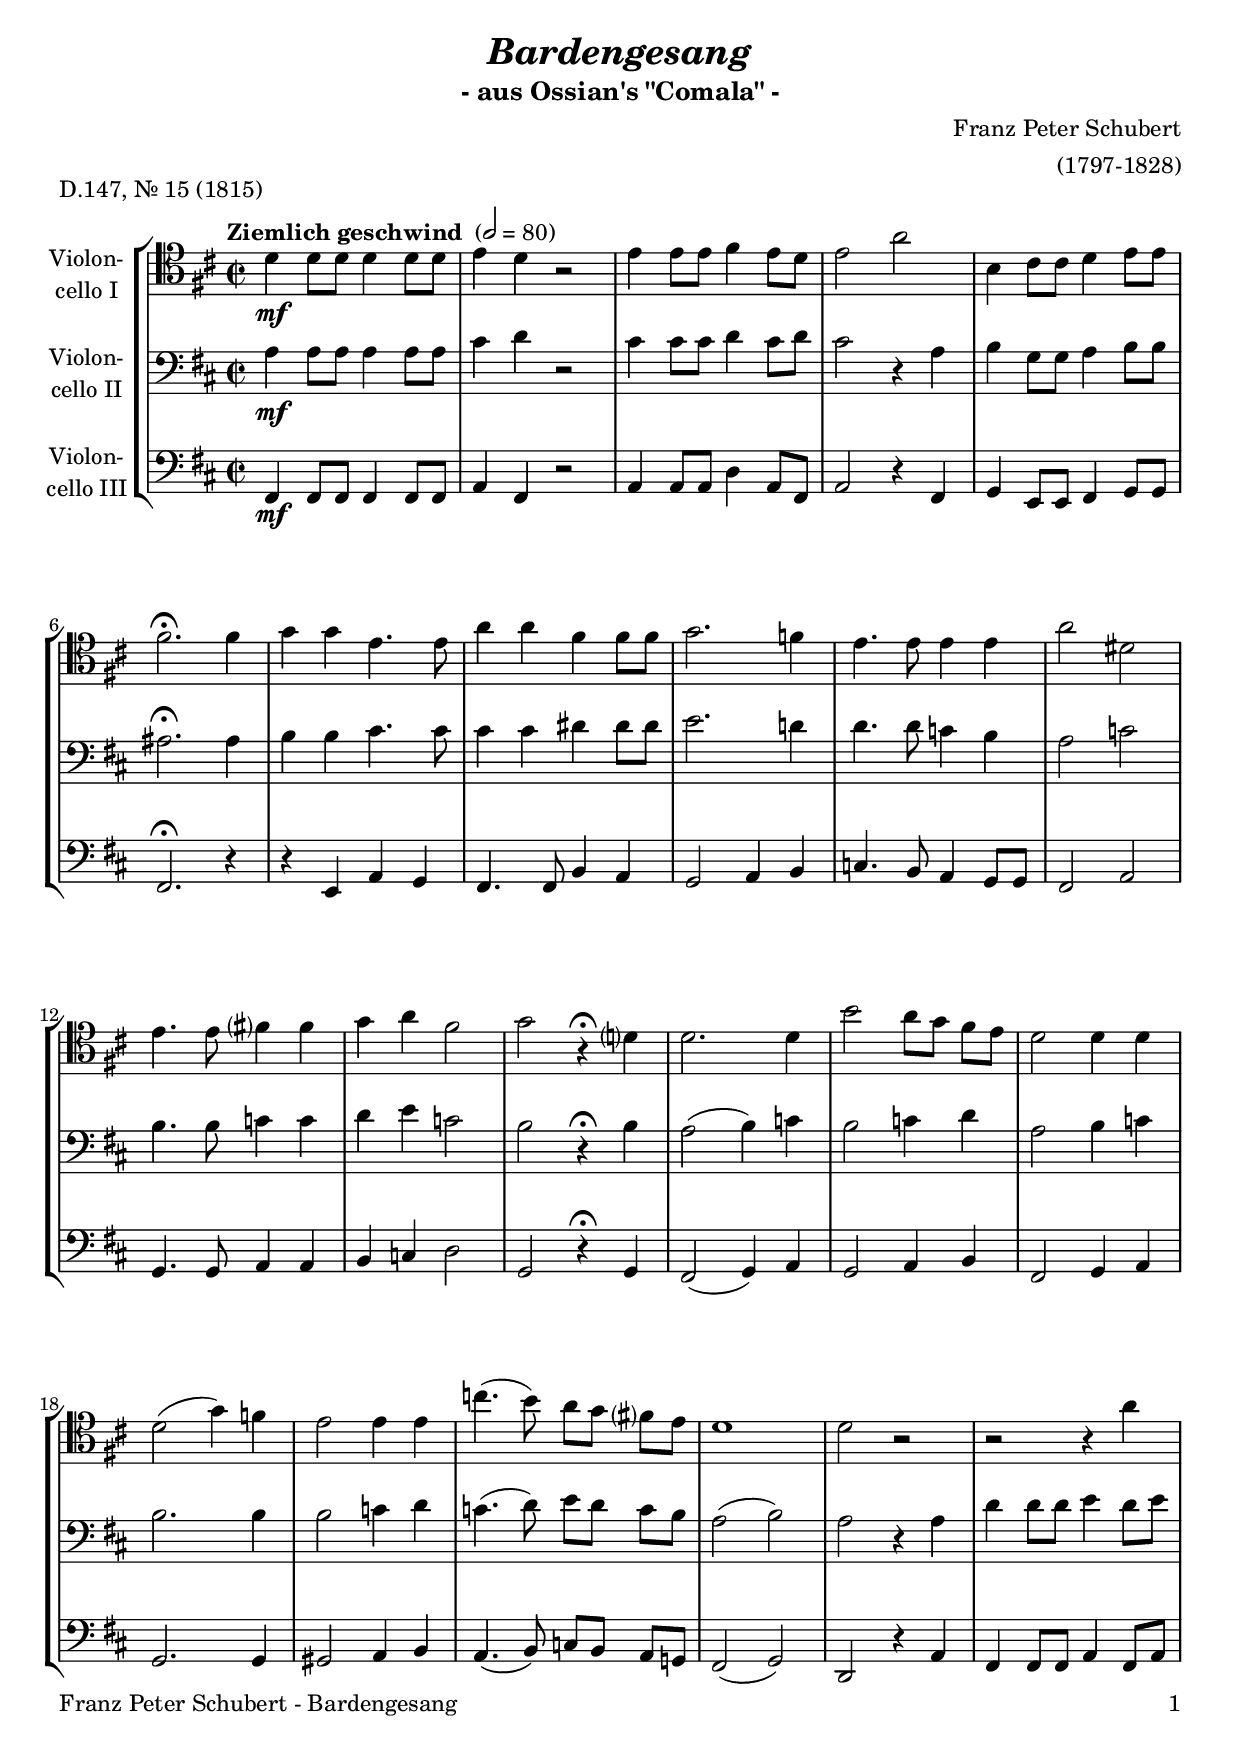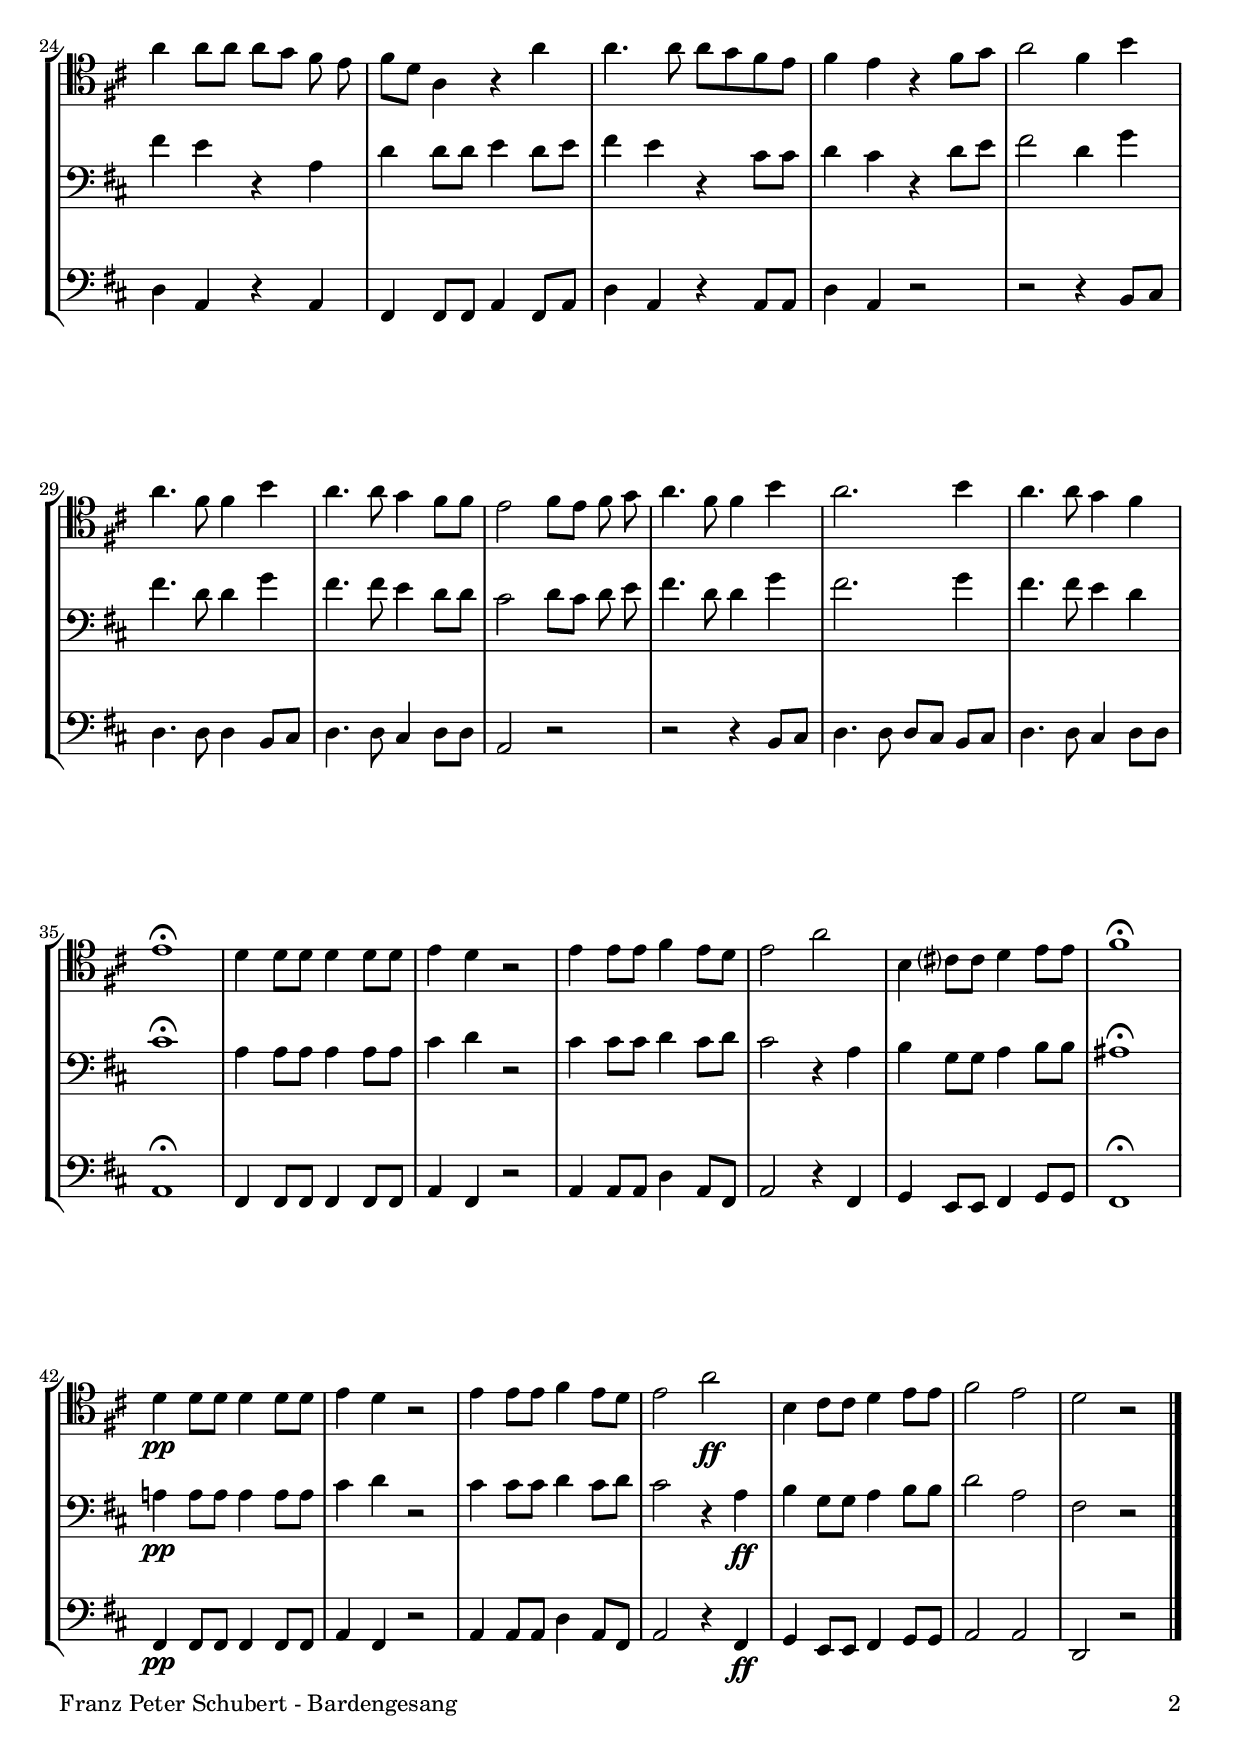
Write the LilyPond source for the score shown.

\version "2.18.2"
\include "deutsch.ly"
  
#(set-global-staff-size 20)

\header {
  title     = \markup \bold \italic "Bardengesang"
  subtitle  = "- aus Ossian's \"Comala\" -"
  composer  = "Franz Peter Schubert"
  arranger  = "(1797-1828)"
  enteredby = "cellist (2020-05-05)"
  piece     = "D.147, Nr. 15 (1815)"
}

voiceconsts = {
  \key b \major
  \time 2/2
  \clef "bass"
%  \numericTimeSignature
  \compressFullBarRests
  % Set default beaming for all staves
% \set Timing.beamExceptions = #'()
% \set Timing.baseMoment     = #(ly:make-moment 1 4)
% \set Timing.beatStructure  = #'(1 1 1)
  \tempo "Ziemlich geschwind " 2=80
}

micl = "clarinet"
mifl = "flute"
miob = "oboe"
mifh = "french horn"
misx = "tenor sax"
mist = "string ensemble 1"
miba = "cello"

prst = \mark \markup \box \italic "presto"

va = \relative c'' {
  \voiceconsts
  \clef "tenor"
  
  b4\mf b8 b b4 b8 b
  c4 b r2
  c4 c8 c d4 c8 b
  c2 f

  g,4 a8 a b4 c8 c
  d2.\fermata d4
  es es c4. c8
  f4 f d d8 d
  es2. des4

  c4. c8 c4 c
  f2 h,
  c4. c8 d?4 d
  es f d2
  es r4\fermata b?
  b2. b4

  g'2 f8 es d[ c]
  b2 b4 b
  b2( es4) des
  c2 c4 c
  as'4.( g8) f es d?[ c]
  b1
  b2 r

  r r4 f'
  f f8 f f[ es] d \noBeam c
  d b f4 r f'
  f4. f8 f es d c

  d4 c r d8 es
  f2 d4 g
  f4. d8 d4 g
  f4. f8 es4 d8 d
  c2 d8[ c] d \noBeam es

  f4. d8 d4 g
  f2. g4
  f4. f8 es4 d
  c1\fermata
  b4 b8 b b4 b8 b
  c4 b r2

  c4 c8 c d4 c8 b
  c2 f
  g,4 a?8 a b4 c8 c
  d1\fermata
  b4\pp b8 b b4 b8 b

  c4 b r2
  c4 c8 c d4 c8 b
  c2 f\ff
  g,4 a8 a b4 c8 c
  d2 c
  b r \bar "|."
}

vb = \relative c' {
  \voiceconsts

  f4\mf f8 f f4 f8 f
  a4 b r2
  a4 a8 a b4 a8 b
  a2 r4 f

  g es8 es f4 g8 g
  fis2.\fermata fis4
  g g a4. a8
  a4 a h h8 h
  c2. b!4

  b4. b8 as4 g
  f2 as
  g4. g8 as4 as
  b c as2
  g r4\fermata g
  f2( g4) as

  g2 as4 b
  f2 g4 as
  g2. g4
  g2 as4 b
  as4.( b8) c[ b] as g
  f2( g)
  f r4 f

  b b8 b c4 b8 c
  d4 c r f,
  b b8 b c4 b8 c
  d4 c r a8 a

  b4 a r b8 c
  d2 b4 es
  d4. b8 b4 es
  d4. d8 c4 b8 b
  a2 b8[ a] b \noBeam c

  d4. b8 b4 es
  d2. es4
  d4. d8 c4 b
  a1\fermata
  f4 f8 f f4 f8 f
  a4 b r2

  a4 a8 a b4 a8 b
  a2 r4 f
  g es8 es f4 g8 g
  fis1\fermata
  f!4\pp f8 f f4 f8 f

  a4 b r2
  a4 a8 a b4 a8 b
  a2 r4 f\ff
  g4 es8 es f4 g8 g
  b2 f
  d r \bar "|."
}

vc = \relative c {
  \voiceconsts

  d4\mf d8 d d4 d8 d
  f4 d r2
  f4 f8 f b4 f8 d
  f2 r4 d

  es c8 c d4 es8 es
  d2.\fermata r4
  r c f es
  d4. d8 g4 f
  es2 f4 g

  as4. g8 f4 es8 es
  d2 f
  es4. es8 f4 f
  g as b2
  es, r4\fermata es
  d2( es4) f

  es2 f4 g
  d2 es4 f
  es2. es4
  e2 f4 g
  f4.( g8) as[ g] f es!
  d2( es)
  b r4 f'

  d d8 d f4 d8 f
  b4 f r f
  d d8 d f4 d8 f
  b4 f r f8 f

  b4 f r2
  r r4 g8 a
  b4. b8 b4 g8 a
  b4. b8 a4 b8 b
  f2 r

  r r4 g8 a
  b4. b8 b[ a] g a
  b4. b8 a4 b8 b
  f1\fermata
  d4 d8 d d4 d8 d
  f4 d r2

  f4 f8 f b4 f8 d
  f2 r4 d
  es c8 c d4 es8 es
  d1\fermata
  d4\pp d8 d d4 d8 d

  f4 d r2
  f4 f8 f b4 f8 d
  f2 r4 d\ff
  es c8 c d4 es8 es
  f2 f
  b, r \bar "|."
}


music = \new StaffGroup <<
      \new Staff {
	\set Staff.midiInstrument = \miba
	\set Staff.instrumentName = \markup \center-column { "Violon-" "cello I" }
	\transpose b d { \va }
      }

      \new Staff {
	\set Staff.midiInstrument = \miba
	\set Staff.instrumentName = \markup \center-column { "Violon-" "cello II" }
	\transpose b d { \vb }
      }

      \new Staff {
	\set Staff.midiInstrument = \miba
	\set Staff.instrumentName = \markup \center-column { "Violon-" "cello III" }
	\transpose b d { \vc }
      }
>>

\book {
   \paper {
    print-page-number = ##t
    print-first-page-number = ##t
    ragged-last-bottom = ##f
    oddHeaderMarkup = \markup \null
    evenHeaderMarkup = \markup \null
    oddFooterMarkup = \markup {
      \fill-line {
        \on-the-fly #print-page-number-check-first
        "Franz Peter Schubert - Bardengesang" \fromproperty #'page:page-number-string
      }
    }
    evenFooterMarkup = \oddFooterMarkup
  } \score {
    \music
    \layout {}
  }

  \score {
    \unfoldRepeats \music

    \midi {
      \context {
        \Score
      }
    }
  }
}